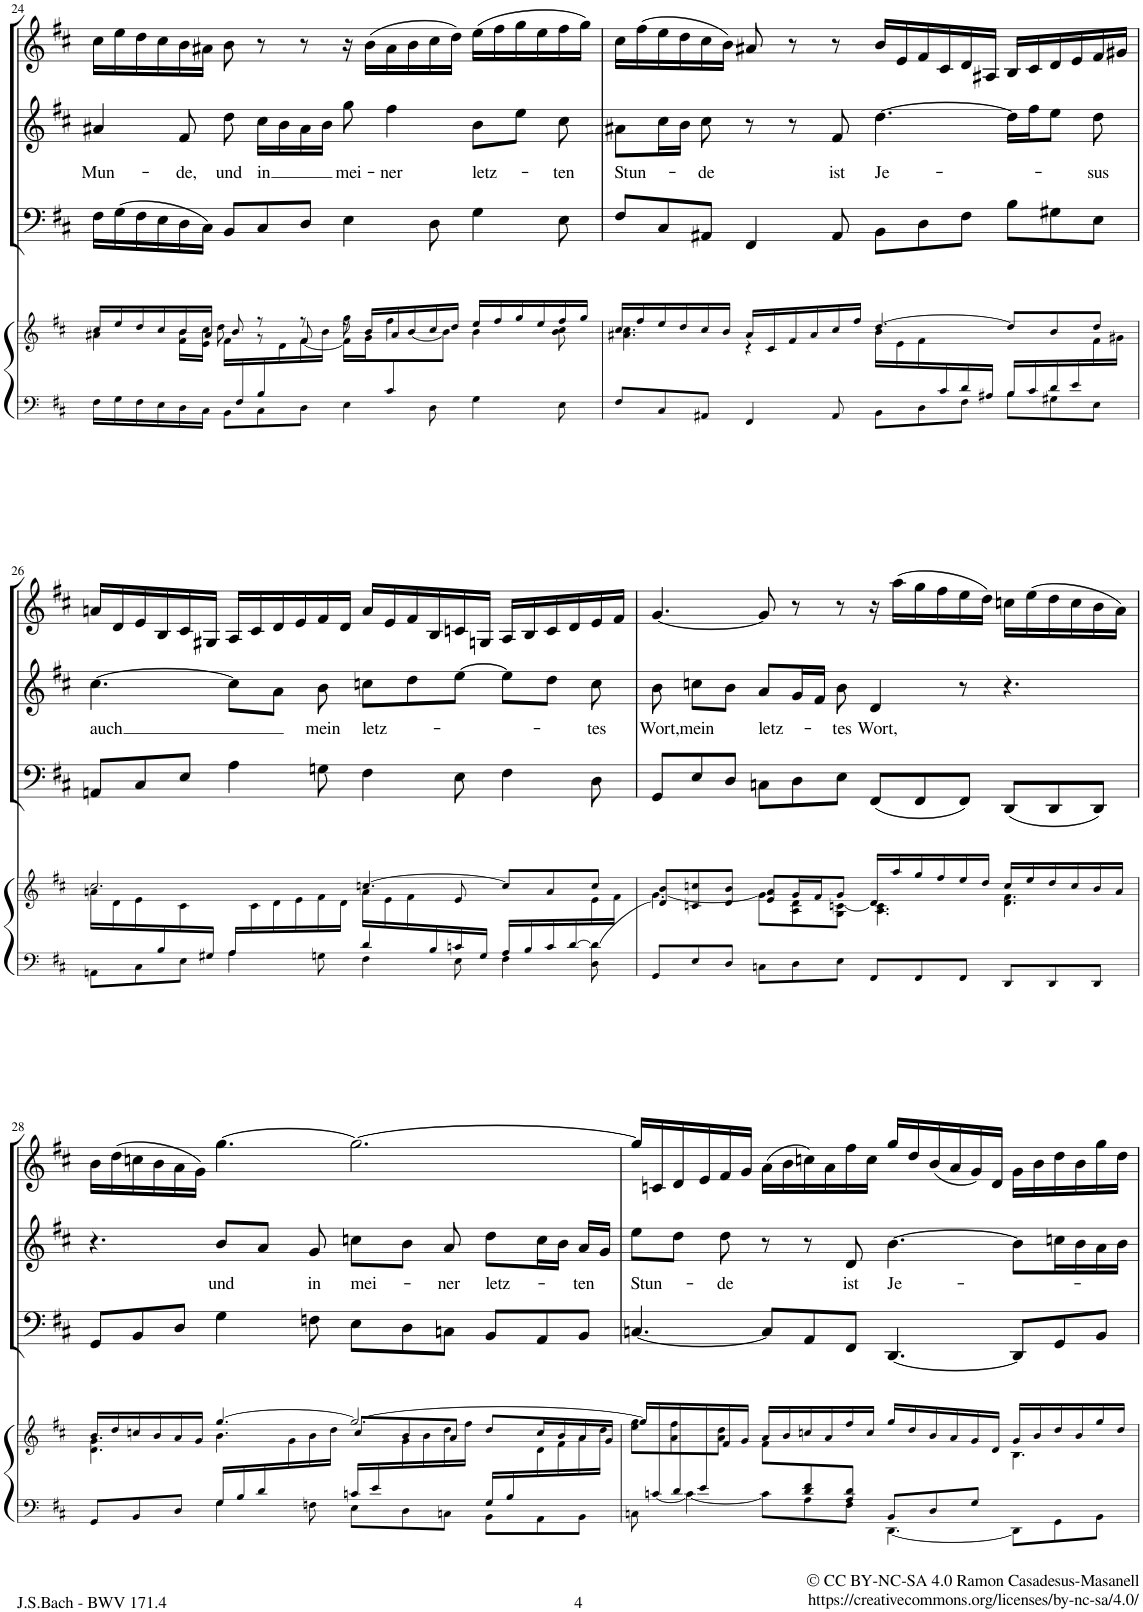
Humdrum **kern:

**kern	**kern	**kern	**kern	**text	**kern
*part4	*part4	*part3	*part2	*part2	*part1
*staff5	*staff4	*staff3	*staff2	*staff2	*staff1
*I"Piano reduction	*	*I"Continuo	*I"Soprano	*	*I"Violino solo
*I'Pno	*	*	*	*	*I'Vln
!!LO:PB:g=z
*clefF4	*clefG2	*clefF4	*clefG2	*	*clefG2
*k[f#c#]	*k[f#c#]	*k[f#c#]	*k[f#c#]	*	*k[f#c#]
*M12/8	*M12/8	*M12/8	*M12/8	*	*M12/8
=24	=24	=24	=24	=24	=24
*^	*^	*	*	*	*
*	*	*	*^	*	*	*	*
!	!	!	!	!	!	!	!LO:LY:b	!
4..ryy	16F#\LL	16cc#/LL	4a#X\	4.ryy	16F#\LL	4a#X/	Mun-	16cc#\LL
.	16G\	16ee/	.	.	(16G\	.	.	16ee\
.	16F#\	16dd/	.	.	16F#\	.	.	16dd\
.	16E\	16cc#/	.	.	16E\	.	.	16cc#\
!	!	!	!	!	!	!	!LO:LY:b	!
.	16D\	16b/	16f#\ 16b\LL	.	16D\	8f#/	-de,	16b\
.	16C#\JJ	16a#/JJ	16e\ 16cc#\JJ	.	16C#\JJ)	.	.	16a#X\JJ
!	!	!	!	!	!	!	!LO:LY:b	!
.	8BB\L	8b/	16f#\LL	8dd\	8BB/L	8dd\	und	8b\
16F#/	.	.	8ryy	.	.	.	.	.
!	!	!	!	!	!	!	!LO:LY:b	!
16B/	8C#\	8r	.	8r	8C#/	16cc#\LL	in	8r
16ryy	.	.	16d\	.	.	16b\	.	.
.	8D\J	8r	[16f#\	8f#/	8D/J	16a#\	.	8r
.	.	.	16b\JJ	.	.	16b\JJ	.	.
!	!	!	!	!	!	!	!LO:LY:b	!
.	4E\	16r	16f#\LL]	8gg\	4E\	8gg\	mei-	16r
.	.	16b/LL	16g\J	.	.	.	.	(16b\LL
!	!	!	!	!	!	!	!LO:LY:b	!
8c#/	.	16a#/	8ryy	4ff#\	.	4ff#\	-ner	16a#\
.	.	[<16b/	.	.	.	.	.	16b\
2ryy	8D\	16cc#/	8b\J]	.	8D\	.	.	16cc#\
.	.	16dd/JJ	.	.	.	.	.	16dd\JJ)
!	!	!	!	!	!	!	!LO:LY:b	!
.	4G\	16ee/LL	4b\	4.ryy	4G\	8b\L	letz-	(16ee\LL
.	.	16ff#/	.	.	.	.	.	16ff#\
.	.	16gg/	.	.	.	8ee\J	.	16gg\
.	.	16ee/	.	.	.	.	.	16ee\
!	!	!	!	!	!	!	!LO:LY:b	!
.	8E\	16ff#/	8b\ 8cc#\	.	8E\	8cc#\	-ten	16ff#\
.	.	16gg/JJ	.	.	.	.	.	16gg\JJ)
*	*	*	*v	*v	*	*	*	*
=25	=25	=25	=25	=25	=25	=25	=25
!	!	!	!	!	!	!LO:LY:b	!
2...ryy	8F#/L	16cc#/LL	4.a#X\ 4.cc#\	8F#/L	8a#X\L	Stun-	16cc#\LL
.	.	16ff#/	.	.	.	.	(16ff#\
.	8C#/	16ee/	.	8C#/	16cc#\L	.	16ee\
.	.	16dd/	.	.	16b\JJ	.	16dd\
!	!	!	!	!	!	!LO:LY:b	!
.	8AA#X/J	16cc#/	.	8AA#X/J	8cc#\	-de	16cc#\
.	.	16b/JJ	.	.	.	.	16b\JJ)
.	4FF#/	16a#/LL	4r	4FF#/	8r	.	8a#X/
.	.	16c#/	.	.	.	.	.
.	.	16f#/	.	.	8r	.	8r
.	.	16a#/	.	.	.	.	.
!	!	!	!	!	!	!LO:LY:b	!
.	8AA#/	16cc#/	8ryy	8AA#/	8f#/	ist	8r
.	.	16ff#/JJ	.	.	.	.	.
!	!	!	!	!	!	!LO:LY:b	!
.	8BB\L	[4.dd/	16b\LL	8BB\L	[4.dd\	Je-	16b/LL
.	.	.	16e\	.	.	.	16e/
.	8D\	.	16f#\	8D\	.	.	16f#/
16c#/	.	.	4..ryy	.	.	.	16c#/
16d/	8F#\J	.	.	8F#\J	.	.	16d/
16A#X/JJ	.	.	.	.	.	.	16A#X/JJ
16B/LL	8B\L	8dd/L]	.	8B\L	16dd\LL]	.	16B/LL
16c#/	.	.	.	.	16ff#\J	.	16c#/
16d/	8G#X\	8b/	.	8G#X\	8ee\J	.	16d/
16e/	.	.	.	.	.	.	16e/
!	!	!	!	!	!	!LO:LY:b	!
8ryy	8E\J	8dd/J	16f#\	8E\J	8dd\	-sus	16f#/
.	.	.	16g#X\JJ	.	.	.	16g#X/JJ
!!LO:LB:g=z
=26	=26	=26	=26	=26	=26	=26	=26
*	*^	*	*^	*	*	*	*
!	!	!	!	!	!	!	!	!LO:LY:b	!
8.ryy	4.ryy	8AAn\L	2.cc#/	16an\LL	1ryy	8AAn/L	[4.cc#\	auch	16an/LL
.	.	.	.	16d\	.	.	.	.	16d/
.	.	8C#\	.	16e\	.	8C#/	.	.	16e/
16B/	.	.	.	16ryy	.	.	.	.	16B/
16ryy	.	8E\J	.	16c#\	.	8E/J	.	.	16c#/
16G#X/JJ	.	.	.	8ryy	.	.	.	.	16G#X/JJ
16A/LL	4.ryy	4A\	.	.	.	4A\	8cc#\L]	.	16A/LL
2ryy	.	.	.	16c#\	.	.	.	.	16c#/
.	.	.	.	16d\	.	.	8a\J	.	16d/
.	.	.	.	16e\	.	.	.	.	16e/
!	!	!	!	!	!	!	!	!LO:LY:b	!
.	.	8Gn\	.	16f#\	.	8Gn\	8b\	mein	16f#/
.	.	.	.	16d\JJ	.	.	.	.	16d/JJ
!	!	!	!	!	!	!	!	!LO:LY:b	!
.	4d/	4F#\	[4.ccn/	16a\LL	.	4F#\	8ccn\L	letz-	16a/LL
.	.	.	.	16e\	.	.	.	.	16e/
.	.	.	.	16f#\	.	.	8dd\	.	16f#/
16B/	.	.	.	4..ryy	.	.	.	.	16B/
16cn/	8ryy	8E\	.	.	8e/	8E\	[8ee\J	.	16cn/
16G/JJ	.	.	.	.	.	.	.	.	16Gn/JJ
16A/LL	4.ryy	4F#\	8cc/L]	.	4.ryy	4F#\	8ee\L]	.	16A/LL
16B/	.	.	.	.	.	.	.	.	16B/
16c/	.	.	8a/	.	.	.	8dd\J	.	16c/
[16d/	.	.	.	.	.	.	.	.	16d/
!	!	!	!	!	!	!	!	!LO:LY:b	!
8ryy	.	8D\ 8d\_	8cc/J	16e\	.	8D\	8cc\	-tes	16e/
.	.	.	.	16f#\JJ	.	.	.	.	16f#/JJ
*v	*v	*v	*	*	*	*	*	*	*
*	*	*v	*v	*	*	*	*
=27	=27	=27	=27	=27	=27	=27
!	!	!	!	!	!LO:LY:b	!
8GG/L	8d/] 8b/L	[4.g\	8GG/L	8b\	Wort,	[4.g/
!	!	!	!	!	!LO:LY:b	!
8E/	8cn/ 8ccn/	.	8E/	8ccn\L	mein	.
8D/J	8d/ 8b/J	.	8D/J	8b\J	.	.
!	!	!	!	!	!LO:LY:b	!
8Cn\L	8e/ 8a/L	8g\L]	8Cn\L	8a/L	letz-	8g/]
8D\	16g/L	8A\ 8d\	8D\	16g/L	.	8r
.	16f#/J	.	.	16f#/JJ	.	.
!	!	!	!	!	!LO:LY:b	!
8E\J	8g/J	8G\ [8cn\J	8E\J	8b\	-tes	8r
!	!	!	!	!	!LO:LY:b	!
8FF#/L	16d/LL	4.A\ 4.c\]	(8FF#/L	4d/	Wort,	16r
.	16aa/	.	.	.	.	(16aa\LL
8FF#/	16gg/	.	8FF#/	.	.	16gg\
.	16ff#/	.	.	.	.	16ff#\
8FF#/J	16ee/	.	8FF#/J)	8r	.	16ee\
.	16dd/JJ	.	.	.	.	16dd\JJ)
8DD/L	16cc/LL	4.d\ 4.f#\	(8DD/L	4.r	.	16ccn\LL
.	16ee/	.	.	.	.	(16ee\
8DD/	16dd/	.	8DD/	.	.	16dd\
.	16cc/	.	.	.	.	16cc\
8DD/J	16b/	.	8DD/J)	.	.	16b\
.	16a/JJ	.	.	.	.	16a\JJ)
!!LO:LB:g=z
=28	=28	=28	=28	=28	=28	=28
*^	*	*^	*	*	*	*
4.ryy	8GG/L	16b/LL	4.ryy	4.d\ 4.g\	8GG/L	4.r	.	16b\LL
.	.	16dd/	.	.	.	.	.	(16dd\
.	8BB/	16ccn/	.	.	8BB/	.	.	16ccn\
.	.	16b/	.	.	.	.	.	16b\
.	8D/J	16a/	.	.	8D/J	.	.	16a\
.	.	16g/JJ	.	.	.	.	.	16g\JJ)
!	!	!	!	!	!	!	!LO:LY:b	!
16G/LL	4G\	[4.gg/	8.ryy	4.b\	4G\	8b/L	und	[4.gg\
16B/	.	.	.	.	.	.	.	.
16d/	.	.	.	.	.	8a/J	.	.
8.ryy	.	.	16g\	.	.	.	.	.
!	!	!	!	!	!	!	!LO:LY:b	!
.	8Fn\	.	16b\	.	8Fn\	8g/	in	.
.	.	.	16dd\JJ	.	.	.	.	.
!	!	!	!	!	!	!	!LO:LY:b	!
16cn/LL	8E\L	2.gg/_	8ryy	8cc/L	8E\L	8ccn\L	mei-	2.gg\_
16e/	.	.	.	.	.	.	.	.
4ryy	8D\	.	16g\	8b/	8D\	8b\J	.	.
.	.	.	16b\	.	.	.	.	.
!	!	!	!	!	!	!	!LO:LY:b	!
.	8Cn\J	.	16dd\	8a/J	8Cn\J	8a/	-ner	.
.	.	.	16ff#\JJ	.	.	.	.	.
!	!	!	!	!	!	!	!LO:LY:b	!
16G/LL	8BB\L	.	8ryy	8dd/L	8BB/L	8dd\L	letz-	.
16B/	.	.	.	.	.	.	.	.
4ryy	8AA\	.	16d\	16cc/L	8AA/	16cc\L	.	.
.	.	.	16f#\	16b/	.	16b\JJ	.	.
!	!	!	!	!	!	!	!LO:LY:b	!
.	8BB\J	.	16a\	16a/	8BB/J	16a/LL	-ten	.
.	.	.	16dd\JJ	16g/JJ	.	16g/JJ	.	.
=29	=29	=29	=29	=29	=29	=29	=29	=29
*	*^	*	*	*	*	*	*	*
!	!	!	!	!	!	!	!	!LO:LY:b	!
*	*	*	*	*v	*v	*	*	*	*
16ryy	2ryy	8Cn\	16gg/LL]	8ee\ 8gg\L	[4.Cn/	8ee\L	Stun-	16gg/LL]
[<16cn/	.	.	8.ryy	.	.	.	.	16cn/
16d/	.	4c\_	.	8a\ 8ff#\	.	8dd\J	.	16d/
16e/	.	.	.	.	.	.	.	16e/
!	!	!	!	!	!	!	!LO:LY:b	!
1ryy	.	.	16f#/	8a\ 8dd\J	.	8dd\	-de	16f#/
.	.	.	16g/JJ	.	.	.	.	16g/JJ
.	.	8c\L]	16a/LL	8f#\L	8C/L]	8r	.	(16a\LL
.	.	.	16b/	.	.	.	.	16b\
.	8d/ 8f#/	8A\	16ccn/	8ryy	8AA/	8r	.	16ccn\)
.	.	.	16a/	.	.	.	.	16a\
*	*	*	*v	*v	*	*	*	*
!	!	!	!	!	!	!LO:LY:b	!
.	8A/ 8d/J	8F#\J	16ff#/	8FF#/J	8d/	ist	16ff#\
.	.	.	16cc/JJ	.	.	.	16cc\JJ
!	!	!	!	!	!	!LO:LY:b	!
.	8BB/L	[<4.DD\	16gg/LL	[4.DD/	[4.b\	Je-	16gg/LL
.	.	.	16dd/	.	.	.	16dd/
.	8D/	.	16b/	.	.	.	(16b/
.	.	.	16a/	.	.	.	16a/
.	8G/J	.	16g/	.	.	.	16g/)
.	.	.	16d/JJ	.	.	.	16d/JJ
*	*	*	*^	*	*	*	*
.	4.ryy	8DD\L]	16g/LL	4.B\	8DD/L]	8b\L]	.	16g\LL
.	.	.	16b/	.	.	.	.	16b\
4ryy	.	8GG\	16dd/	.	8GG/	16ccn\L	.	16dd\
.	.	.	16b/	.	.	16b\	.	16b\
.	.	8BB\J	16gg/	.	8BB/J	16a\	.	16gg\
.	.	.	16dd/JJ	.	.	16b\JJ	.	16dd\JJ
*v	*v	*v	*	*	*	*	*	*
*	*v	*v	*	*	*	*
=	=	=	=	=	=
*-	*-	*-	*-	*-	*-
